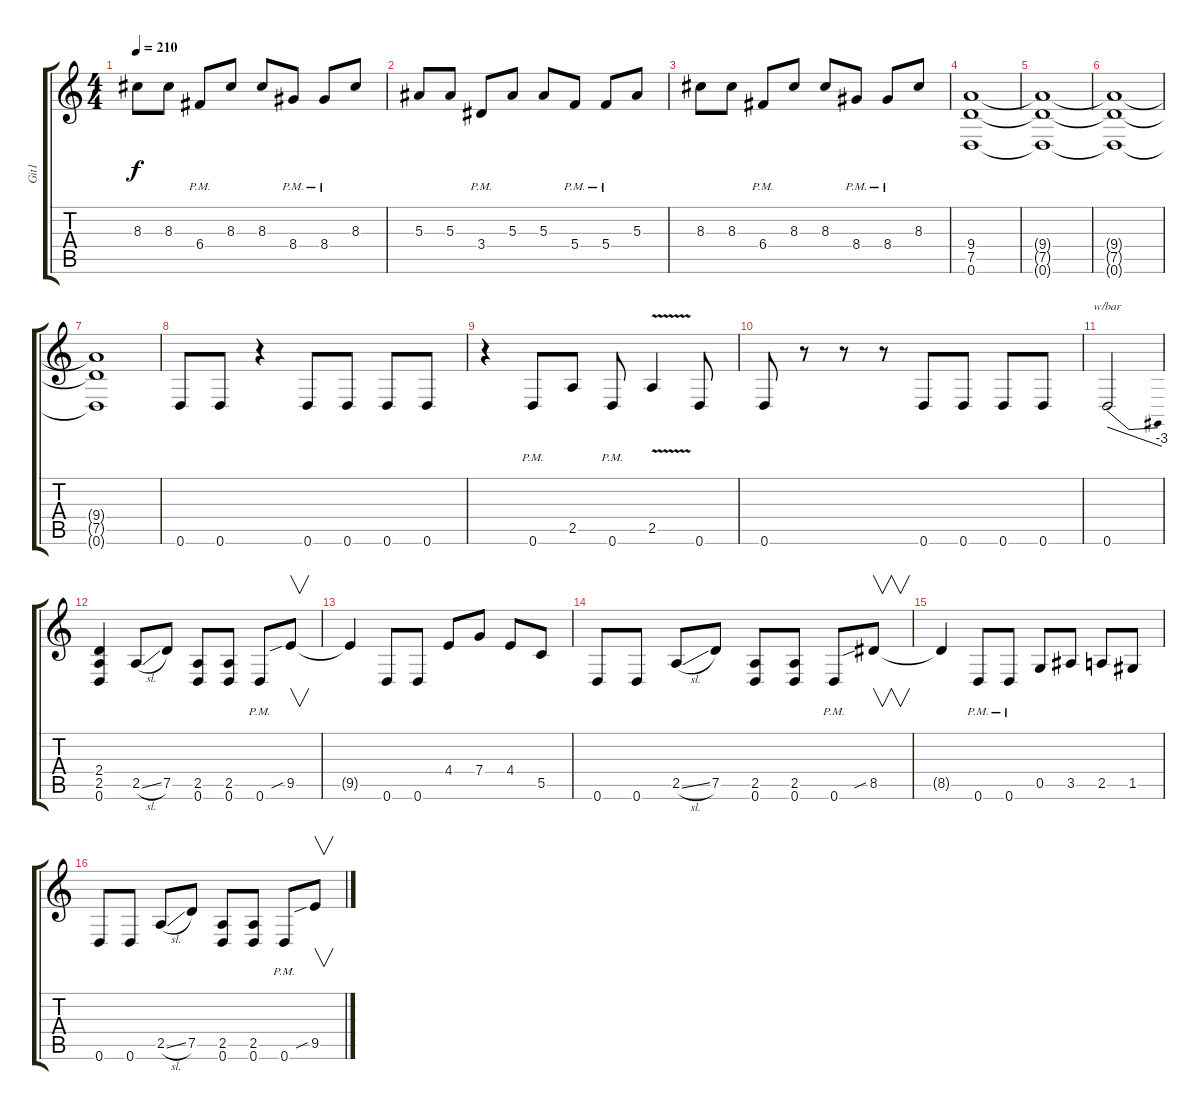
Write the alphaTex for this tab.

\track ("Git1" "Git1") {instrument distortionguitar}
\staff {score tabs}
\tuning (D4 A3 F3 C3 G2 D2) {hide}
\ts (4 4)
\tempo 210
\clef g2
\ks c
8.3.8{dy f} 8.3.8 6.4{pm}.8 8.3.8 8.3.8 8.4{pm}.8 8.4{pm}.8 8.3.8 |
5.3.8 5.3.8 3.4{pm}.8 5.3.8 5.3.8 5.4{pm}.8 5.4{pm}.8 5.3.8 |
8.3.8 8.3.8 6.4{pm}.8 8.3.8 8.3.8 8.4{pm}.8 8.4{pm}.8 8.3.8 |
(9.4 7.5 0.6).1 |
(9.4{t} 7.5{t} 0.6{t}).1 |
(9.4{t} 7.5{t} 0.6{t}).1 |
(9.4{t} 7.5{t} 0.6{t}).1 |
0.6.8 0.6.8 r.4 0.6.8 0.6.8 0.6.8 0.6.8 |
r.4 0.6{pm}.8 2.5.8 0.6{pm}.8 2.5{v}.4 0.6.8 |
0.6.8 r.8 r.8 r.8 0.6.8 0.6.8 0.6.8 0.6.8 |
0.6.2{tbe (dive default 0 0 60 -12)} |
(2.4 2.5 0.6).4 2.5{sl}.8 7.5.8 (2.5 0.6).8 (2.5 0.6).8 0.6{pm}.8 9.5{sib}.8{v} |
9.5{t}.4 0.6.8 0.6.8 4.4.8 7.4.8 4.4.8 5.5.8 |
0.6.8 0.6.8 2.5{sl}.8 7.5.8 (2.5 0.6).8 (2.5 0.6).8 0.6{pm}.8 8.5{sib}.8{v} |
8.5{t}.4 0.6{pm}.8 0.6{pm}.8 0.5.8 3.5.8 2.5.8 1.5.8 |
0.6.8 0.6.8 2.5{sl}.8 7.5.8 (2.5 0.6).8 (2.5 0.6).8 0.6{pm}.8 9.5{sib}.8{v}
